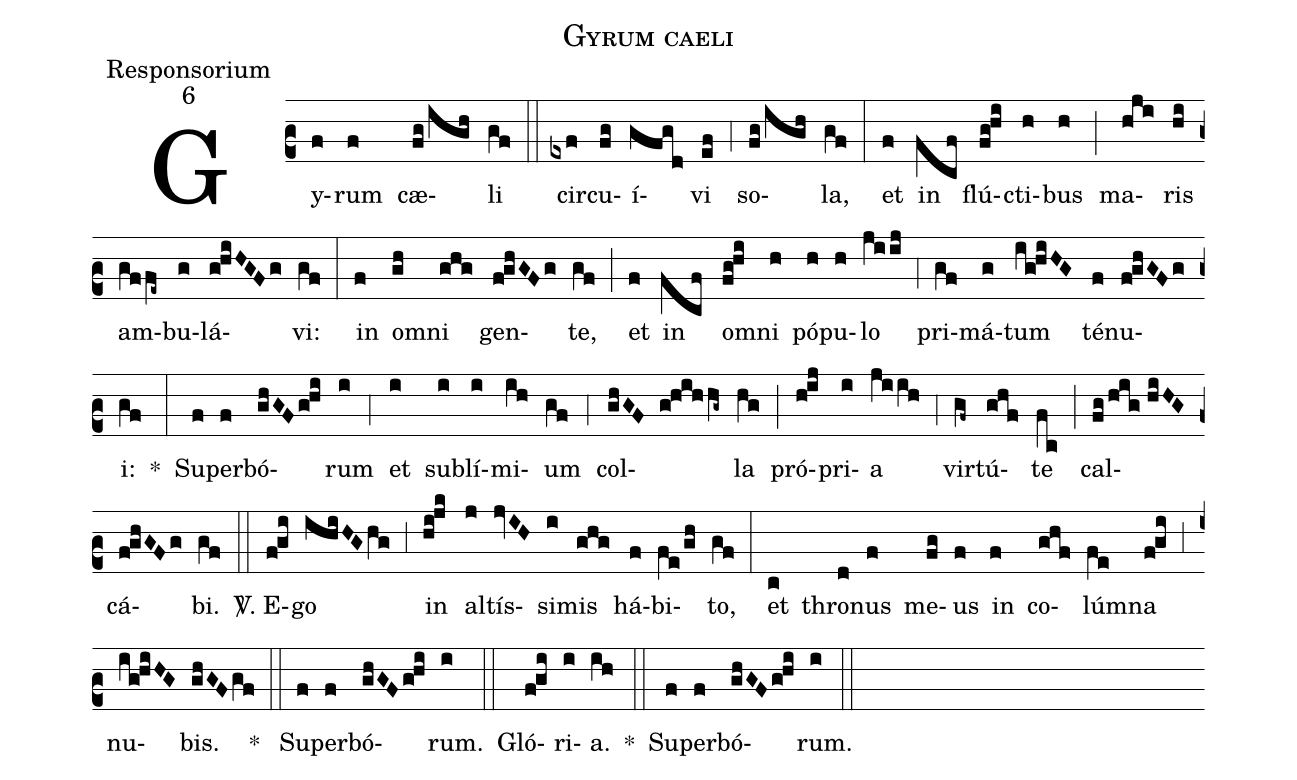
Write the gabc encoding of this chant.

name:Gyrum caeli;
office-part:Responsorium;
mode:6;
%%
(c2) Gy(f)rum(f) cæ(fg/igh)li(gf) (::)
cir(exf)cu(fg)í(gfgd)vi(ef) (,4) so(fg/igh)la,(gf) (:)
et(f) in(fcf) flú(fg!hi)cti(h)bus(h) (;) ma(hji)ris(hi) am(gffe~)bu(g)lá(g!hiHGFg)vi:(gf) (:)
in(f) o(gh)mni(ghg) gen(f!ghGFg)te,(gf) (;) et(f) in(fcf) o(fg!hi)mni(h) pó(h)pu(h)lo(jiij) (,4) pri(gf)má(g)tum(ig!hiHG) té(f)nu(f!ghGFg)i:(gf) *(:) Su(f)per(f)bó(ghGF/g!hi)rum(i) (,4) et(i) su(i)blí(i)mi(ih)um(gf) (,4) col(ghGF g!hihhg~)la(hg) (;) pró(h!ij)pri(i)a(jiih) (,4) vir(gf~)tú(ghf)te(fc) (;) cal(fg/hig//hiHG)cá(f!ghGFg)bi.(gf) (::)

<sp>V/</sp>. E(f!gi)go(ihiHG/hg) (,3) in(hi!jk) al(j)tís(jvIH)si(i)mis(ghg) há(f)bi(fe/gh)to,(gf) (:)
et(c) thro(d)nus(f) me(fg)us(f) in(f) co(ghf)lú(fe)mna(f!gi) (,3) nu(ig!hiHG)bis.(ghGF/gf) *(::) Su(f)per(f)bó(ghGF/g!hi)rum.(i) (::)

Gló(f!gi)ri(i)a.(ih) *(::) Su(f)per(f)bó(ghGF/g!hi)rum.(i) (::)
